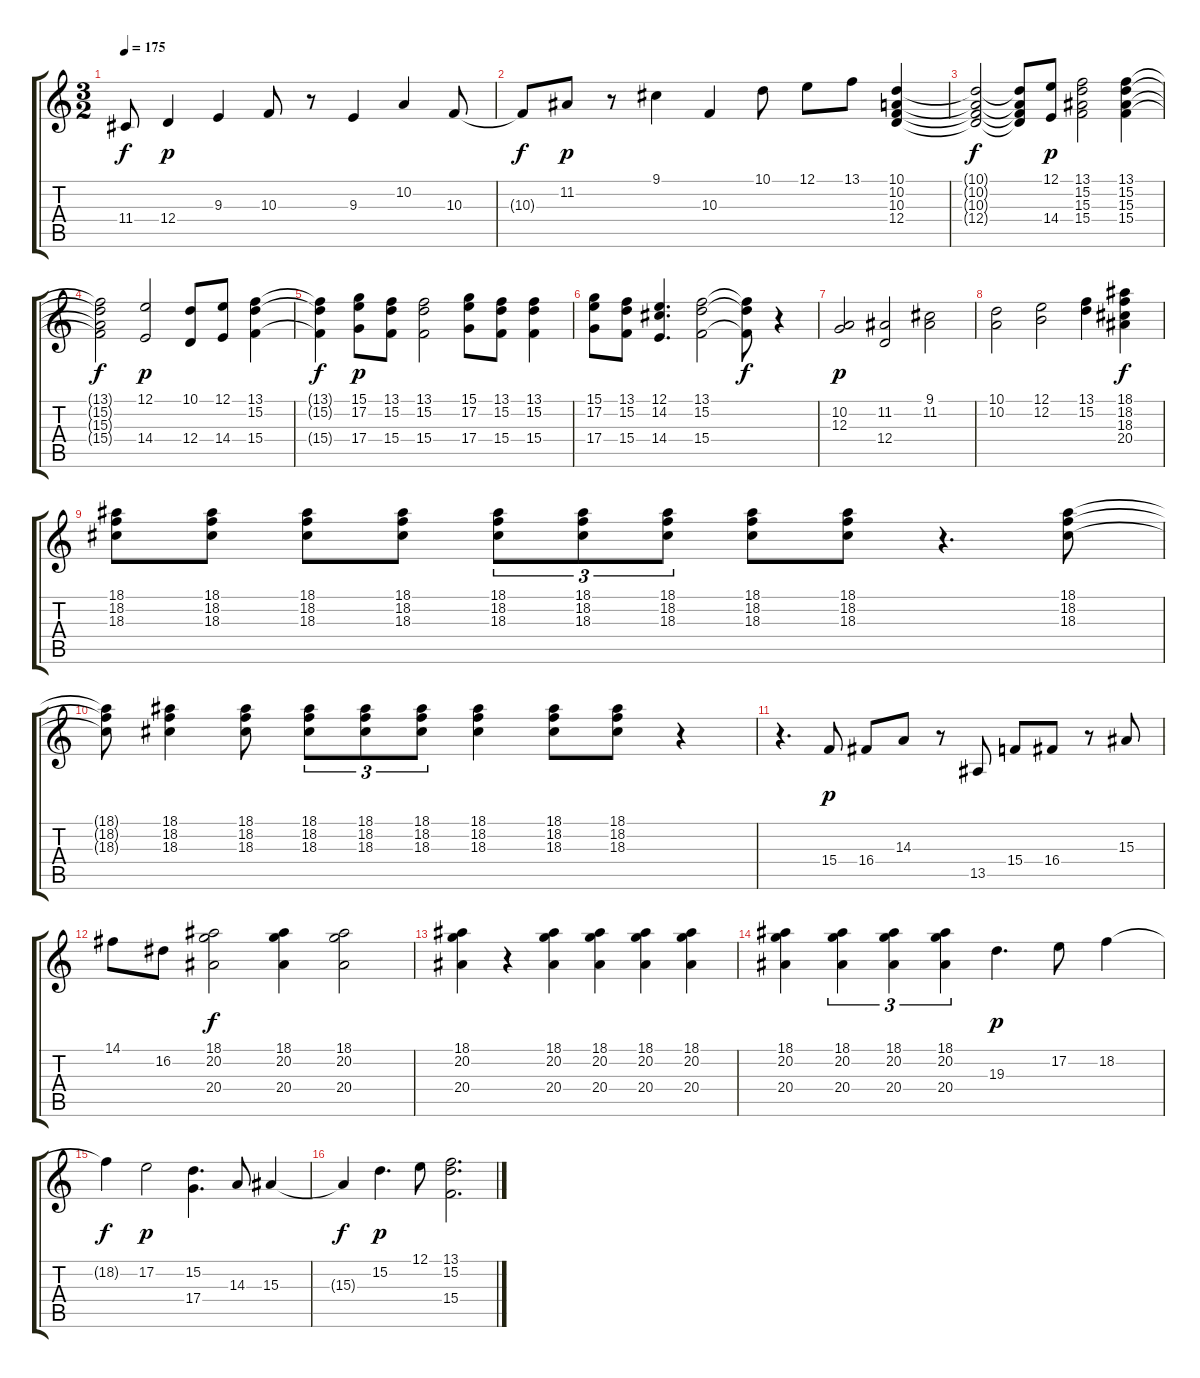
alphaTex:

\track "" {instrument trumpet}
\staff {score tabs}
\tuning (E4 B3 G3 D3 A2 E2) {hide}
\ts (3 2)
\tempo 175
\clef g2
\ks c
11.4{t}.8{dy f} 12.4.4{dy p} 9.3.4 10.3.8 r.8 9.3.4 10.2.4 10.3.8 |
10.3{t}.8{dy f} 11.2.8{dy p} r.8 9.1.4 10.3.4 10.1.8 12.1.8 13.1.8 (10.1 10.2 10.3 12.4).4 |
(10.1{t} 10.2{t} 10.3{t} 12.4{t}).2{dy f} (10.1{t} 10.2{t} 10.3{t} 12.4{t}).8 (12.1 14.4).8{dy p} (13.1 15.2 15.3 15.4).2 (13.1 15.2 15.3 15.4).4 |
(13.1{t} 15.2{t} 15.3{t} 15.4{t}).2{dy f} (12.1 14.4).2{dy p} (10.1 12.4).8 (12.1 14.4).8 (13.1 15.2 15.4).4 |
(13.1{t} 15.2{t} 15.4{t}).4{dy f} (15.1 17.2 17.4).8{dy p} (13.1 15.2 15.4).8 (13.1 15.2 15.4).2 (15.1 17.2 17.4).8 (13.1 15.2 15.4).8 (13.1 15.2 15.4).4 |
(15.1 17.2 17.4).8 (13.1 15.2 15.4).8 (12.1 14.2 14.4).4{d} (13.1 15.2 15.4).2 (13.1{t} 15.2{t} 15.4{t}).8{dy f} r.4 |
(10.2 12.3).2{dy p} (11.2 12.4).2 (9.1 11.2).2 |
(10.1 10.2).2 (12.1 12.2).2 (13.1 15.2).4 (18.1 18.2 18.3 20.4).4{dy f} |
(18.1 18.2 18.3).8 (18.1 18.2 18.3).8 (18.1 18.2 18.3).8 (18.1 18.2 18.3).8 (18.1 18.2 18.3).8{tu (3 2)} (18.1 18.2 18.3).8{tu (3 2)} (18.1 18.2 18.3).8{tu (3 2)} (18.1 18.2 18.3).8 (18.1 18.2 18.3).8 r.4{d} (18.1 18.2 18.3).8 |
(18.1{t} 18.2{t} 18.3{t}).8 (18.1 18.2 18.3).4 (18.1 18.2 18.3).8 (18.1 18.2 18.3).8{tu (3 2)} (18.1 18.2 18.3).8{tu (3 2)} (18.1 18.2 18.3).8{tu (3 2)} (18.1 18.2 18.3).4 (18.1 18.2 18.3).8 (18.1 18.2 18.3).8 r.4 |
r.4{d} 15.4.8{dy p} 16.4.8 14.3.8 r.8 13.5.8 15.4.8 16.4.8 r.8 15.3.8 |
14.1.8 16.2.8 (18.1 20.2 20.4).2{dy f} (18.1 20.2 20.4).4 (18.1 20.2 20.4).2 |
(18.1 20.2 20.4).4 r.4 (18.1 20.2 20.4).4 (18.1 20.2 20.4).4 (18.1 20.2 20.4).4 (18.1 20.2 20.4).4 |
(18.1 20.2 20.4).4 (18.1 20.2 20.4).4{tu (3 2)} (18.1 20.2 20.4).4{tu (3 2)} (18.1 20.2 20.4).4{tu (3 2)} 19.3.4{d dy p} 17.2.8 18.2.4 |
18.2{t}.4{dy f} 17.2.2{dy p} (15.2 17.4).4{d} 14.3.8 15.3.4 |
15.3{t}.4{dy f} 15.2.4{d dy p} 12.1.8 (13.1 15.2 15.4).2{d}
